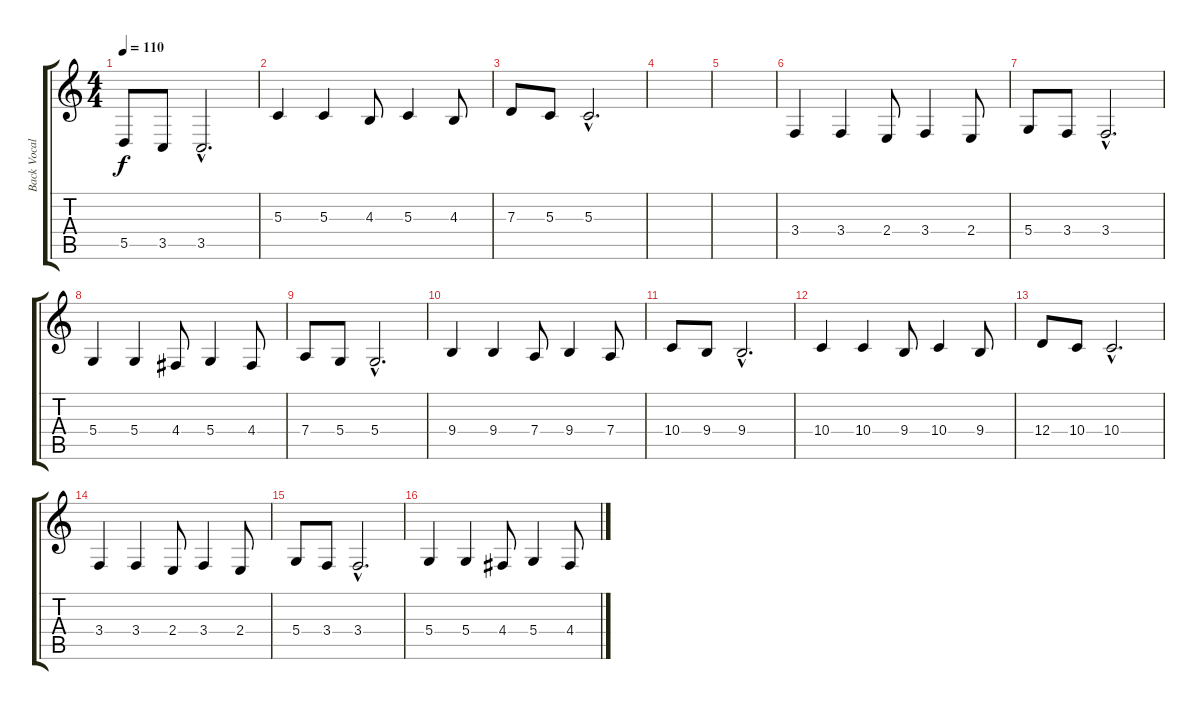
\track ("Back Vocal" "Back Vocal") {instrument stringensemble1}
\staff {score tabs}
\tuning (E4 B3 G3 D3 A2 E2) {hide}
\ts (4 4)
\tempo 110
\clef g2
\ks c
5.5.8{dy f} 3.5.8 3.5{hac}.2{d} |
5.3.4 5.3.4 4.3.8 5.3.4 4.3.8 |
7.3.8 5.3.8 5.3{hac}.2{d} |
|
|
3.4.4 3.4.4 2.4.8 3.4.4 2.4.8 |
5.4.8 3.4.8 3.4{hac}.2{d} |
5.4.4 5.4.4 4.4.8 5.4.4 4.4.8 |
7.4.8 5.4.8 5.4{hac}.2{d} |
9.4.4 9.4.4 7.4.8 9.4.4 7.4.8 |
10.4.8 9.4.8 9.4{hac}.2{d} |
10.4.4 10.4.4 9.4.8 10.4.4 9.4.8 |
12.4.8 10.4.8 10.4{hac}.2{d} |
3.4.4 3.4.4 2.4.8 3.4.4 2.4.8 |
5.4.8 3.4.8 3.4{hac}.2{d} |
5.4.4 5.4.4 4.4.8 5.4.4 4.4.8
